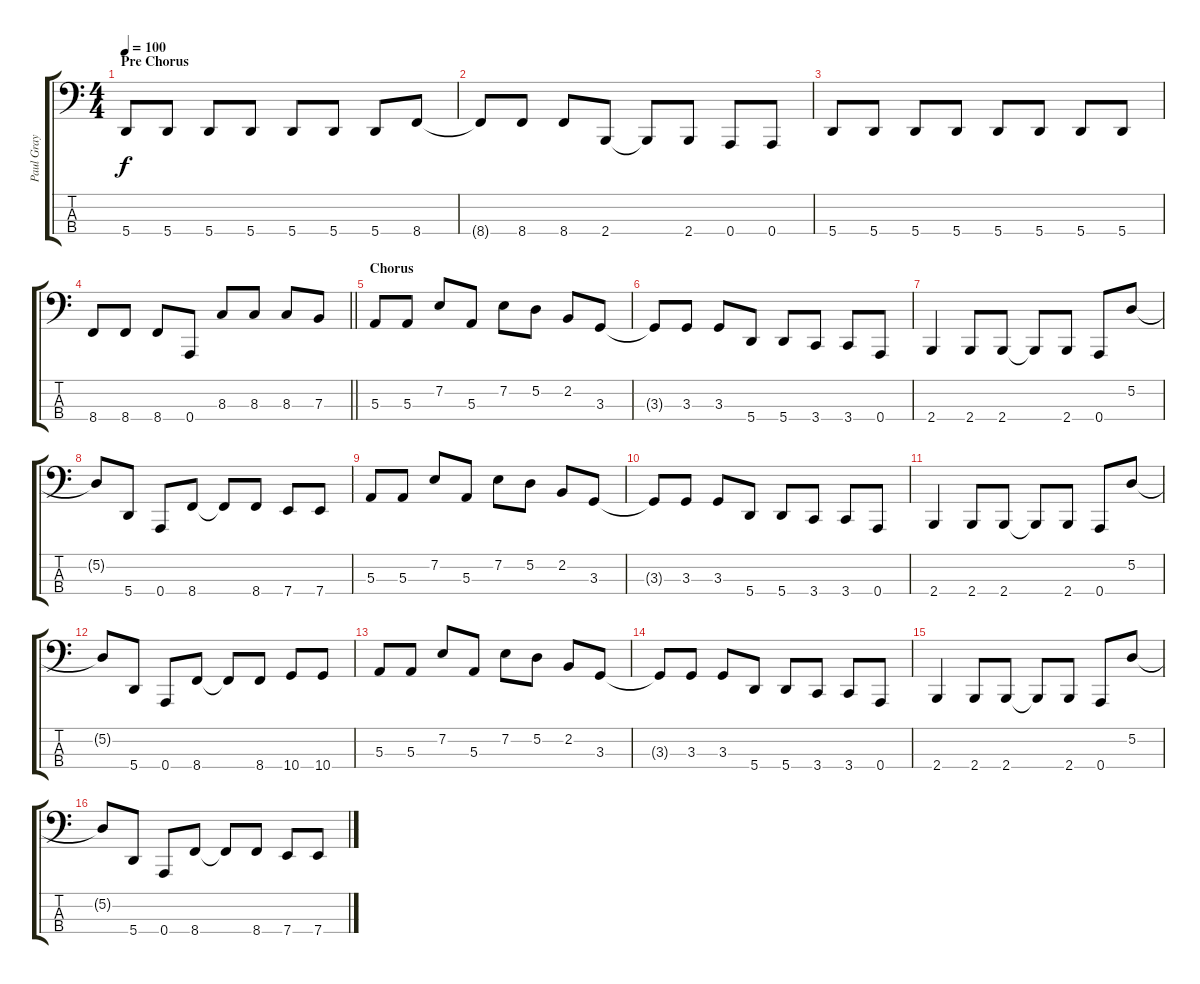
\track ("Paul Gray" "Paul Gray") {instrument electricbasspick}
\staff {score tabs}
\tuning (D2 A1 E1 A0) {hide}
\ts (4 4)
\section ("" "Pre Chorus")
\tempo 100
\clef f4
\ks c
5.4.8{dy f} 5.4.8 5.4.8 5.4.8 5.4.8 5.4.8 5.4.8 8.4.8 |
8.4{t}.8 8.4.8 8.4.8 2.4.8 2.4{t}.8 2.4.8 0.4.8 0.4.8 |
5.4.8 5.4.8 5.4.8 5.4.8 5.4.8 5.4.8 5.4.8 5.4.8 |
\barLineRight lightlight
8.4.8 8.4.8 8.4.8 0.4.8 8.3.8 8.3.8 8.3.8 7.3.8 |
\section ("" "Chorus")
5.3.8 5.3.8 7.2.8 5.3.8 7.2.8 5.2.8 2.2.8 3.3.8 |
3.3{t}.8 3.3.8 3.3.8 5.4.8 5.4.8 3.4.8 3.4.8 0.4.8 |
2.4.4 2.4.8 2.4.8 2.4{t}.8 2.4.8 0.4.8 5.2.8 |
5.2{t}.8 5.4.8 0.4.8 8.4.8 8.4{t}.8 8.4.8 7.4.8 7.4.8 |
5.3.8 5.3.8 7.2.8 5.3.8 7.2.8 5.2.8 2.2.8 3.3.8 |
3.3{t}.8 3.3.8 3.3.8 5.4.8 5.4.8 3.4.8 3.4.8 0.4.8 |
2.4.4 2.4.8 2.4.8 2.4{t}.8 2.4.8 0.4.8 5.2.8 |
5.2{t}.8 5.4.8 0.4.8 8.4.8 8.4{t}.8 8.4.8 10.4.8 10.4.8 |
5.3.8 5.3.8 7.2.8 5.3.8 7.2.8 5.2.8 2.2.8 3.3.8 |
3.3{t}.8 3.3.8 3.3.8 5.4.8 5.4.8 3.4.8 3.4.8 0.4.8 |
2.4.4 2.4.8 2.4.8 2.4{t}.8 2.4.8 0.4.8 5.2.8 |
5.2{t}.8 5.4.8 0.4.8 8.4.8 8.4{t}.8 8.4.8 7.4.8 7.4.8
